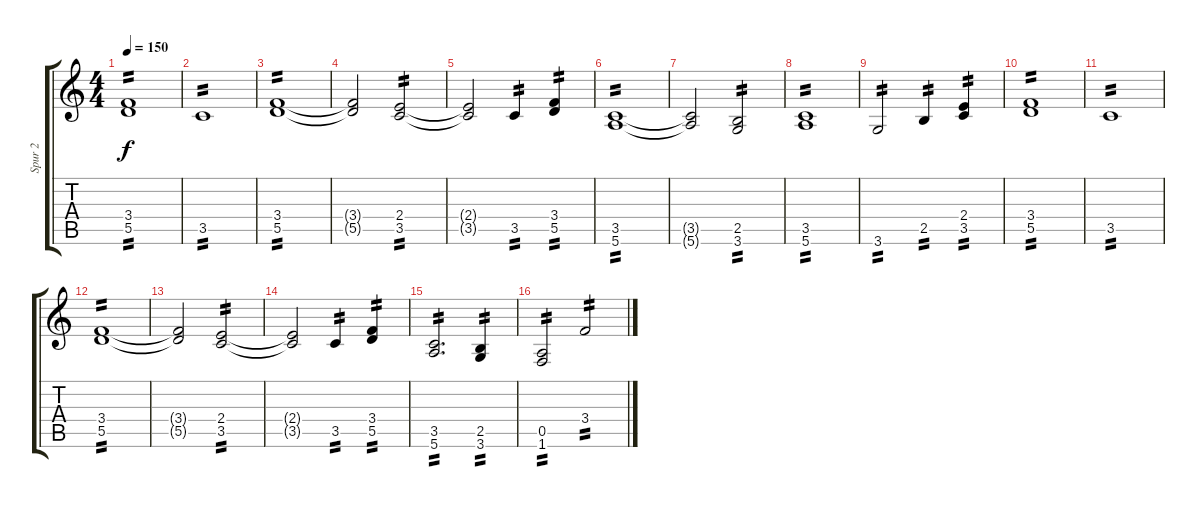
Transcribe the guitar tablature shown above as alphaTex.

\track ("Spur 2" "Spur 2") {instrument overdrivenguitar}
\staff {score tabs}
\tuning (E4 B3 G3 D3 A2 E2) {hide}
\ts (4 4)
\tempo 150
\clef g2
\ks c
(3.4 5.5).1{tp 2 dy f} |
3.5.1{tp 2} |
(3.4 5.5).1{tp 2} |
(3.4{t} 5.5{t}).2 (2.4 3.5).2{tp 2} |
(2.4{t} 3.5{t}).2 3.5.4{tp 2} (3.4 5.5).4{tp 2} |
(3.5 5.6).1{tp 2} |
(3.5{t} 5.6{t}).2 (2.5 3.6).2{tp 2} |
(3.5 5.6).1{tp 2} |
3.6.2{tp 2} 2.5.4{tp 2} (2.4 3.5).4{tp 2} |
(3.4 5.5).1{tp 2} |
3.5.1{tp 2} |
(3.4 5.5).1{tp 2} |
(3.4{t} 5.5{t}).2 (2.4 3.5).2{tp 2} |
(2.4{t} 3.5{t}).2 3.5.4{tp 2} (3.4 5.5).4{tp 2} |
(3.5 5.6).2{d tp 2} (2.5 3.6).4{tp 2} |
(0.5 1.6).2{tp 2} 3.4.2{tp 2}
